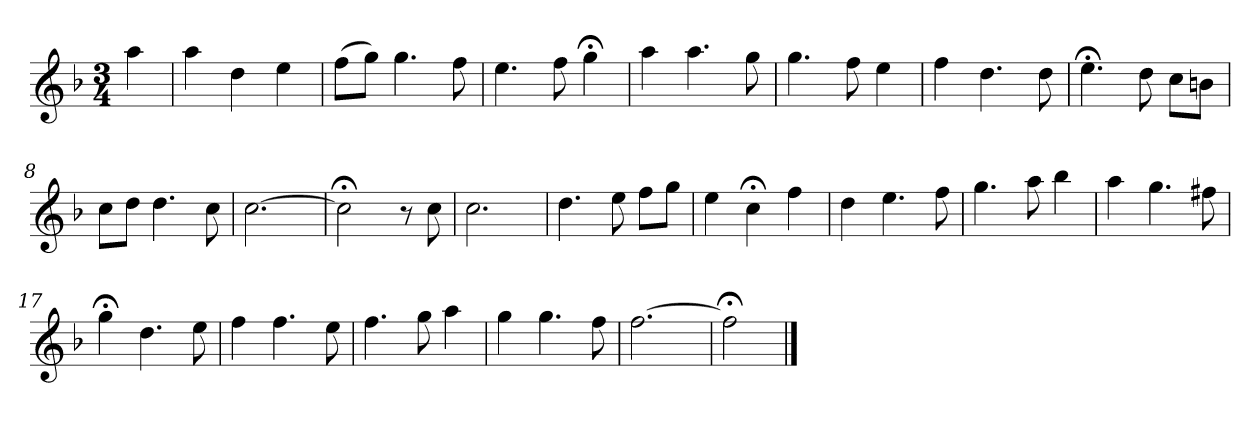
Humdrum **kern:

**kern
*part1
*staff1
*k[b-]
*F:
*M3/4
*MM120
=
4aa
=1
4aa
4dd
4ee
=2
(8ffL
8ggJ)
4.gg
8ff
=3
4.ee
8ff
4gg;<
=4
4aa
4.aa
8gg
=5
4.gg
8ff
4ee
=6
4ff
4.dd
8dd
=7
4.ee;<
8dd
8ccL
8bnJ
=8
8ccL
8ddJ
4.dd
8cc
=9
[2.cc
=10
2cc;<]
8r
8cc
=11
2.cc
=12
4.dd
8ee
8ffL
8ggJ
=13
4ee
4cc;<
4ff
=14
4dd
4.ee
8ff
=15
4.gg
8aa
4bb-
=16
4aa
4.gg
8ff#X
=17
4gg;<
4.dd
8ee
=18
4ff
4.ff
8ee
=19
4.ff
8gg
4aa
=20
4gg
4.gg
8ff
=21
[2.ff
=22
2ff;<]
==
*-
